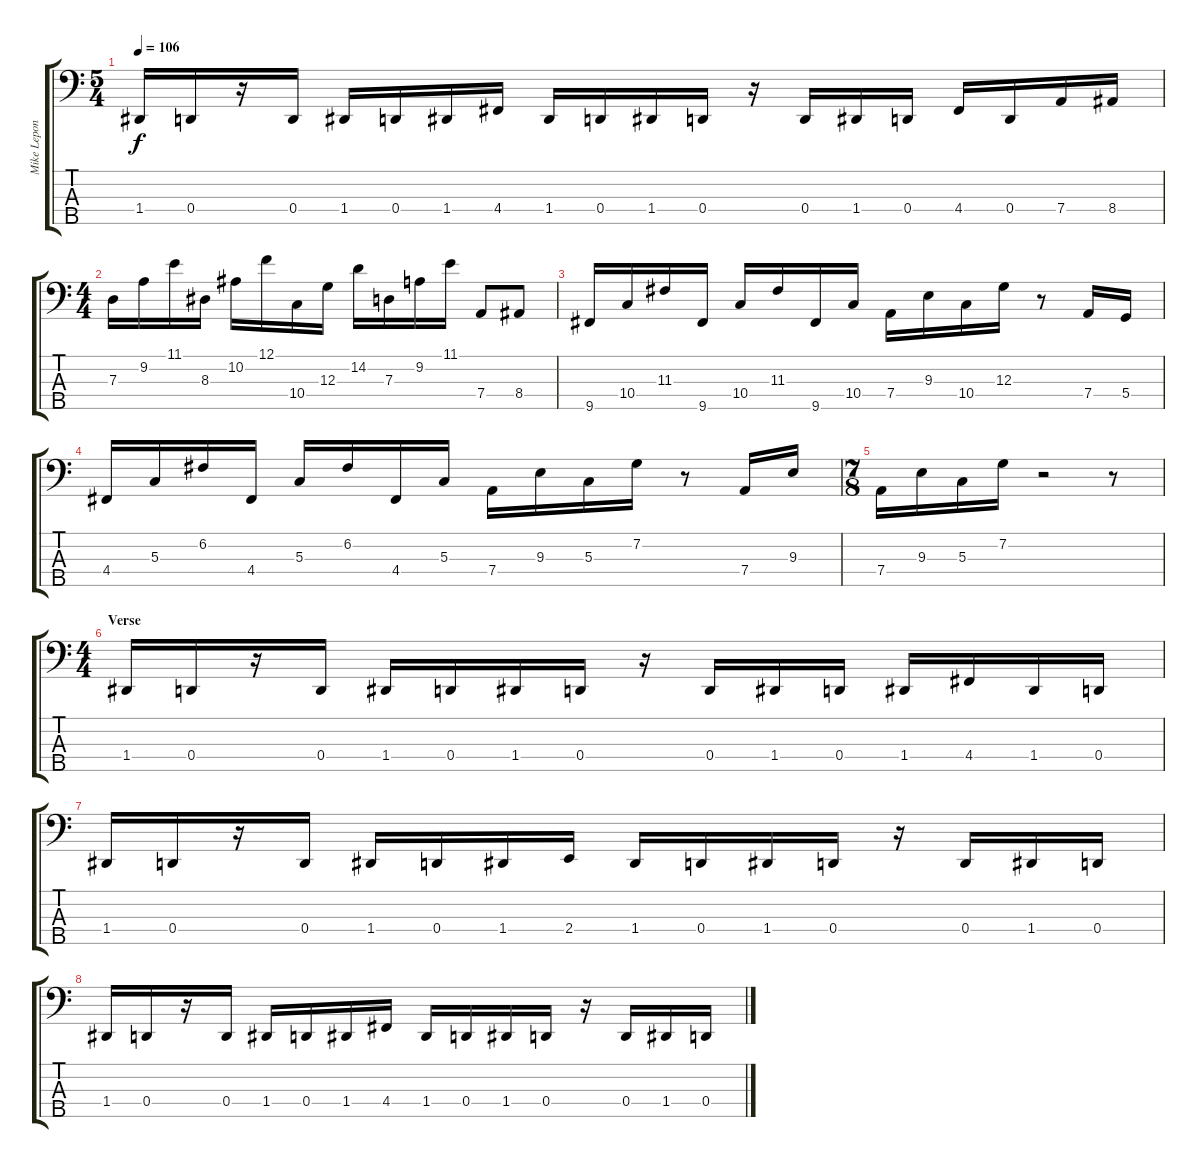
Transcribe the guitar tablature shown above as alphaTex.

\track ("Mike Lepond" "Mike Lepon") {instrument electricbasspick}
\staff {score tabs}
\tuning (F2 C2 G1 D1 A0) {hide}
\ts (5 4)
\tempo 106
\clef f4
\ks c
1.4.16{dy f} 0.4.16 r.16 0.4.16 1.4.16 0.4.16 1.4.16 4.4.16 1.4.16 0.4.16 1.4.16 0.4.16 r.16 0.4.16 1.4.16 0.4.16 4.4.16 0.4.16 7.4.16 8.4.16 |
\ts (4 4)
7.3.16 9.2.16 11.1.16 8.3.16 10.2.16 12.1.16 10.4.16 12.3.16 14.2.16 7.3.16 9.2.16 11.1.16 7.4.8 8.4.8 |
9.5.16 10.4.16 11.3.16 9.5.16 10.4.16 11.3.16 9.5.16 10.4.16 7.4.16 9.3.16 10.4.16 12.3.16 r.8 7.4.16 5.4.16 |
4.4.16 5.3.16 6.2.16 4.4.16 5.3.16 6.2.16 4.4.16 5.3.16 7.4.16 9.3.16 5.3.16 7.2.16 r.8 7.4.16 9.3.16 |
\ts (7 8)
7.4.16 9.3.16 5.3.16 7.2.16 r.2 r.8 |
\ts (4 4)
\section ("" "Verse")
1.4.16 0.4.16 r.16 0.4.16 1.4.16 0.4.16 1.4.16 0.4.16 r.16 0.4.16 1.4.16 0.4.16 1.4.16 4.4.16 1.4.16 0.4.16 |
1.4.16 0.4.16 r.16 0.4.16 1.4.16 0.4.16 1.4.16 2.4.16 1.4.16 0.4.16 1.4.16 0.4.16 r.16 0.4.16 1.4.16 0.4.16 |
1.4.16 0.4.16 r.16 0.4.16 1.4.16 0.4.16 1.4.16 4.4.16 1.4.16 0.4.16 1.4.16 0.4.16 r.16 0.4.16 1.4.16 0.4.16
